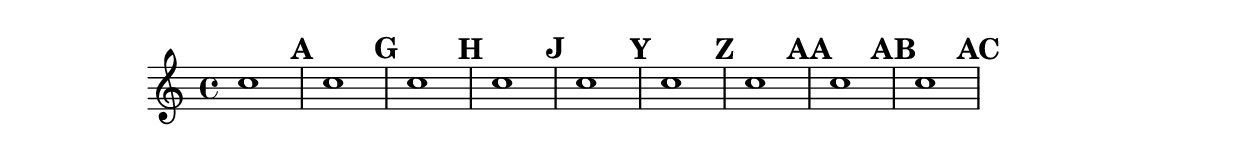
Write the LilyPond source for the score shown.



\header { texidoc= "Rehearsal marks in letter style: the I is skipped,
and after Z, double letters are used.  The mark may be set
with @code{\mark NUMBER}, or with @code{Score.rehearsalMark}."
      }

\version "2.3.16"
\score {   \relative c'' {
  c1  \mark \default
  c1  \mark #7
  c1  \mark \default
  c1  \mark \default
  c1  \mark \default
  \set Score.rehearsalMark = #24
  c1  \mark \default
  c1  \mark \default
  c1  \mark \default
  c1  \mark \default
  }
}
